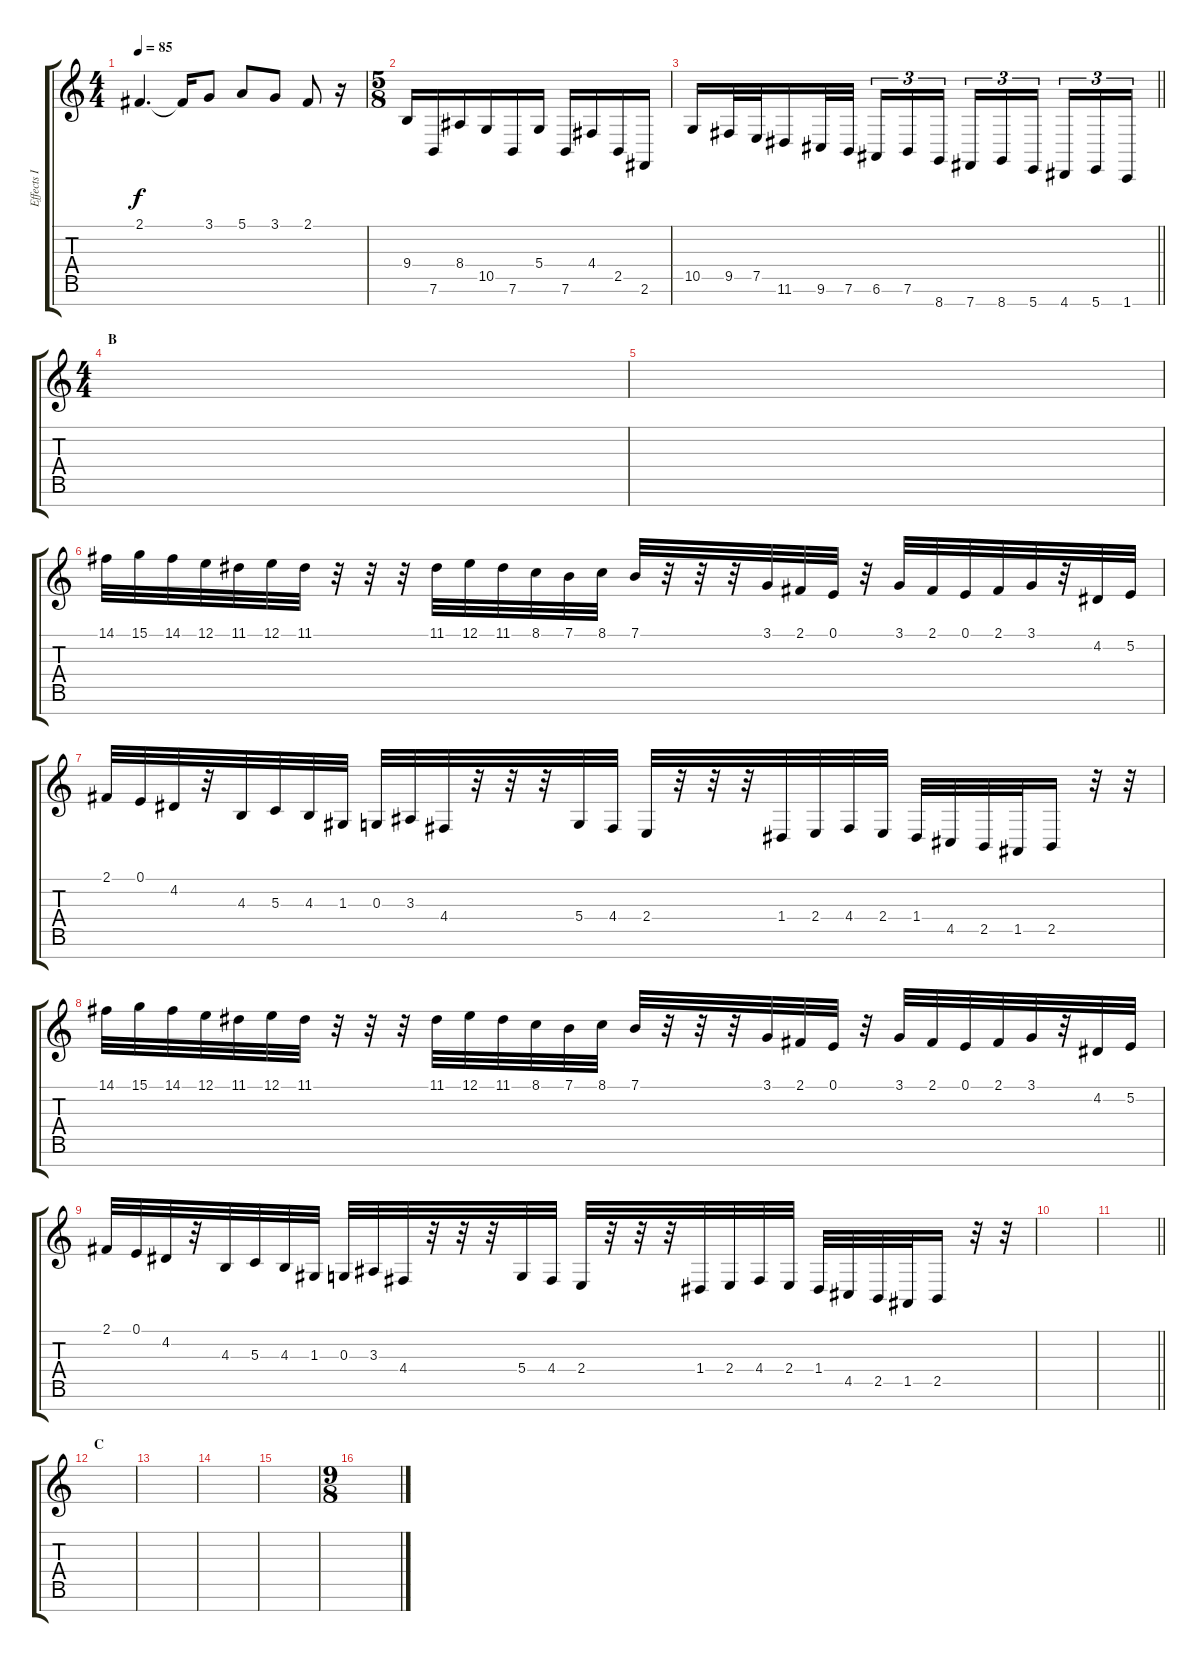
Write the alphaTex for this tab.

\track ("Effects I" "Effects I") {instrument choiraahs}
\staff {score tabs}
\tuning (E4 B3 G3 D3 A2 E2 B1) {hide}
\ts (4 4)
\tempo 85
\clef g2
\ks c
2.1.4{d dy f} 2.1{t}.16 3.1.8 5.1.8 3.1.8 2.1.8 r.16 |
\ts (5 8)
9.4.16 7.6.16 8.4.16 10.5.16 7.6.16 5.4.16 7.6.16 4.4.16 2.5.16 2.6.16 |
\barLineRight lightlight
10.5.16 9.5.32 7.5.32 11.6.16 9.6.32 7.6.32 6.6.16{tu (3 2)} 7.6.16{tu (3 2)} 8.7.16{tu (3 2)} 7.7.16{tu (3 2)} 8.7.16{tu (3 2)} 5.7.16{tu (3 2)} 4.7.16{tu (3 2)} 5.7.16{tu (3 2)} 1.7.16{tu (3 2)} |
\ts (4 4)
\section ("" "B")
|
|
14.1.32{instrument clavinet} 15.1.32 14.1.32 12.1.32 11.1.32 12.1.32 11.1.32 r.32 r.32 r.32 11.1.32 12.1.32 11.1.32 8.1.32 7.1.32 8.1.32 7.1.32 r.32 r.32 r.32 3.1.32 2.1.32 0.1.32 r.32 3.1.32 2.1.32 0.1.32 2.1.32 3.1.32 r.32 4.2.32 5.2.32 |
2.1.32 0.1.32 4.2.32 r.32 4.3.32 5.3.32 4.3.32 1.3.32 0.3.32 3.3.32 4.4.32 r.32 r.32 r.32 5.4.32 4.4.32 2.4.32 r.32 r.32 r.32 1.4.32 2.4.32 4.4.32 2.4.32 1.4.32 4.5.32 2.5.32 1.5.32 2.5.16 r.32 r.32 |
14.1.32 15.1.32 14.1.32 12.1.32 11.1.32 12.1.32 11.1.32 r.32 r.32 r.32 11.1.32 12.1.32 11.1.32 8.1.32 7.1.32 8.1.32 7.1.32 r.32 r.32 r.32 3.1.32 2.1.32 0.1.32 r.32 3.1.32 2.1.32 0.1.32 2.1.32 3.1.32 r.32 4.2.32 5.2.32 |
2.1.32 0.1.32 4.2.32 r.32 4.3.32 5.3.32 4.3.32 1.3.32 0.3.32 3.3.32 4.4.32 r.32 r.32 r.32 5.4.32 4.4.32 2.4.32 r.32 r.32 r.32 1.4.32 2.4.32 4.4.32 2.4.32 1.4.32 4.5.32 2.5.32 1.5.32 2.5.16 r.32 r.32 |
|
\barLineRight lightlight
|
\section ("" "C")
|
|
|
|
\ts (9 8)
